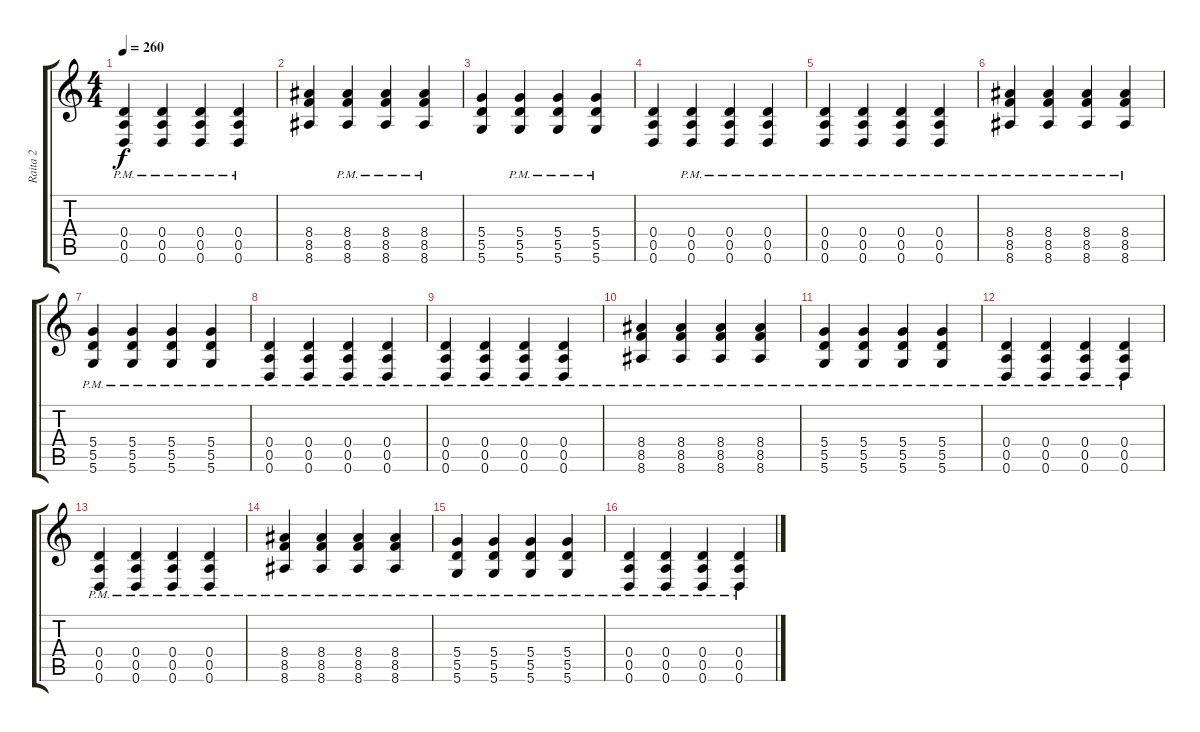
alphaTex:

\track ("Raita 2" "Raita 2") {instrument overdrivenguitar}
\staff {score tabs}
\tuning (E4 B3 G3 D3 A2 D2) {hide}
\ts (4 4)
\tempo 260
\clef g2
\ks c
(0.4{pm} 0.5{pm} 0.6{pm}).4{dy f} (0.4{pm} 0.5{pm} 0.6{pm}).4 (0.4{pm} 0.5{pm} 0.6{pm}).4 (0.4{pm} 0.5{pm} 0.6{pm}).4 |
(8.4 8.5 8.6).4 (8.4{pm} 8.5{pm} 8.6{pm}).4 (8.4{pm} 8.5{pm} 8.6{pm}).4 (8.4{pm} 8.5{pm} 8.6{pm}).4 |
(5.4 5.5 5.6).4 (5.4{pm} 5.5{pm} 5.6{pm}).4 (5.4{pm} 5.5{pm} 5.6{pm}).4 (5.4{pm} 5.5{pm} 5.6{pm}).4 |
(0.4 0.5 0.6).4 (0.4{pm} 0.5{pm} 0.6{pm}).4 (0.4{pm} 0.5{pm} 0.6{pm}).4 (0.4{pm} 0.5{pm} 0.6{pm}).4 |
(0.4{pm} 0.5{pm} 0.6{pm}).4 (0.4{pm} 0.5{pm} 0.6{pm}).4 (0.4{pm} 0.5{pm} 0.6{pm}).4 (0.4{pm} 0.5{pm} 0.6{pm}).4 |
(8.4{pm} 8.5{pm} 8.6{pm}).4 (8.4{pm} 8.5{pm} 8.6{pm}).4 (8.4{pm} 8.5{pm} 8.6{pm}).4 (8.4{pm} 8.5{pm} 8.6{pm}).4 |
(5.4{pm} 5.5{pm} 5.6{pm}).4 (5.4{pm} 5.5{pm} 5.6{pm}).4 (5.4{pm} 5.5{pm} 5.6{pm}).4 (5.4{pm} 5.5{pm} 5.6{pm}).4 |
(0.4{pm} 0.5{pm} 0.6{pm}).4 (0.4{pm} 0.5{pm} 0.6{pm}).4 (0.4{pm} 0.5{pm} 0.6{pm}).4 (0.4{pm} 0.5{pm} 0.6{pm}).4 |
(0.4{pm} 0.5{pm} 0.6{pm}).4 (0.4{pm} 0.5{pm} 0.6{pm}).4 (0.4{pm} 0.5{pm} 0.6{pm}).4 (0.4{pm} 0.5{pm} 0.6{pm}).4 |
(8.4{pm} 8.5{pm} 8.6{pm}).4 (8.4{pm} 8.5{pm} 8.6{pm}).4 (8.4{pm} 8.5{pm} 8.6{pm}).4 (8.4{pm} 8.5{pm} 8.6{pm}).4 |
(5.4{pm} 5.5{pm} 5.6{pm}).4 (5.4{pm} 5.5{pm} 5.6{pm}).4 (5.4{pm} 5.5{pm} 5.6{pm}).4 (5.4{pm} 5.5{pm} 5.6{pm}).4 |
(0.4{pm} 0.5{pm} 0.6{pm}).4 (0.4{pm} 0.5{pm} 0.6{pm}).4 (0.4{pm} 0.5{pm} 0.6{pm}).4 (0.4{pm} 0.5{pm} 0.6{pm}).4 |
(0.4{pm} 0.5{pm} 0.6{pm}).4 (0.4{pm} 0.5{pm} 0.6{pm}).4 (0.4{pm} 0.5{pm} 0.6{pm}).4 (0.4{pm} 0.5{pm} 0.6{pm}).4 |
(8.4{pm} 8.5{pm} 8.6{pm}).4 (8.4{pm} 8.5{pm} 8.6{pm}).4 (8.4{pm} 8.5{pm} 8.6{pm}).4 (8.4{pm} 8.5{pm} 8.6{pm}).4 |
(5.4{pm} 5.5{pm} 5.6{pm}).4 (5.4{pm} 5.5{pm} 5.6{pm}).4 (5.4{pm} 5.5{pm} 5.6{pm}).4 (5.4{pm} 5.5{pm} 5.6{pm}).4 |
(0.4{pm} 0.5{pm} 0.6{pm}).4 (0.4{pm} 0.5{pm} 0.6{pm}).4 (0.4{pm} 0.5{pm} 0.6{pm}).4 (0.4{pm} 0.5{pm} 0.6{pm}).4
